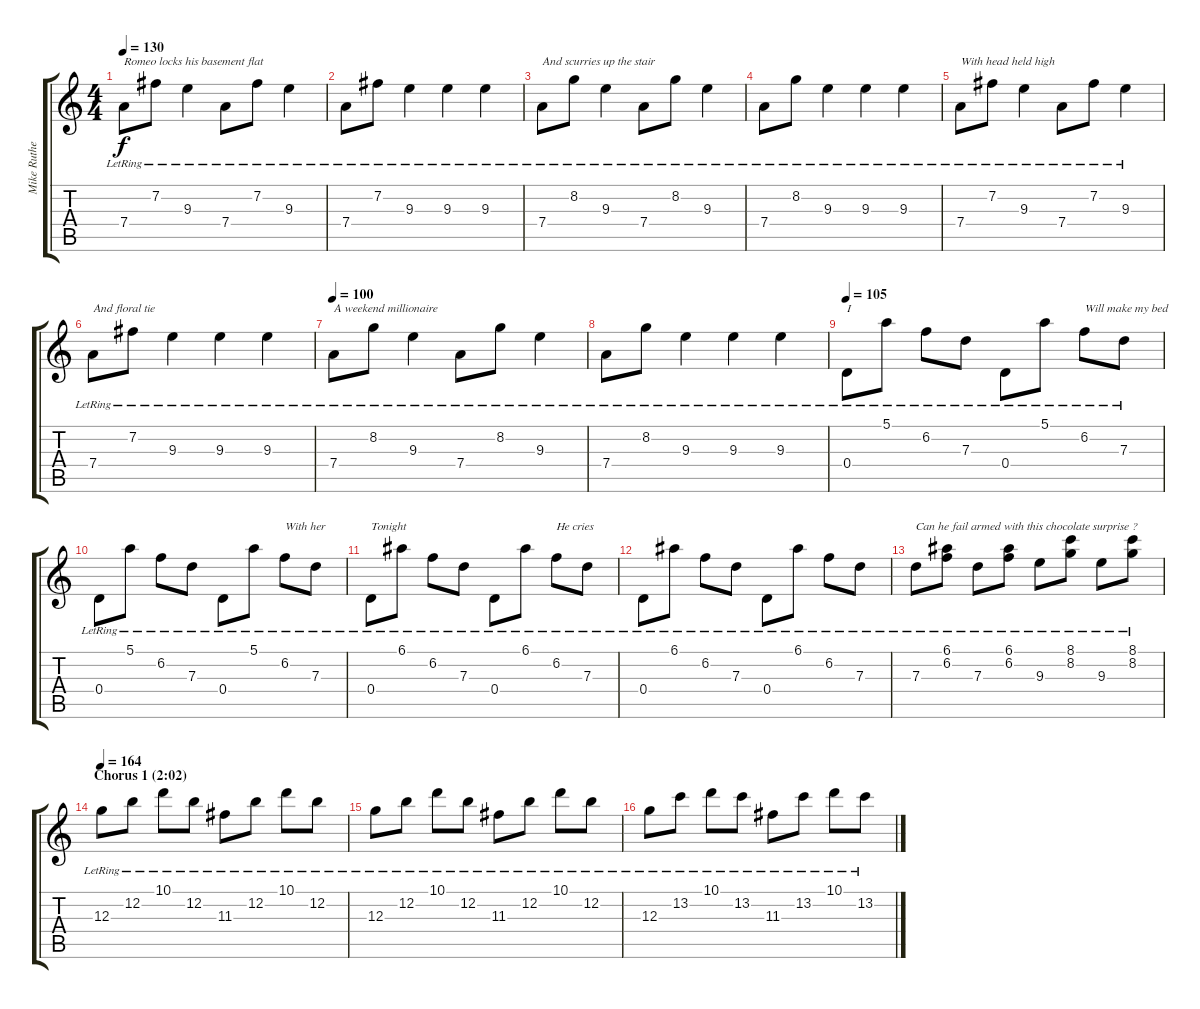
\track ("Mike Rutherford (12-string guitar 1)" "Mike Ruthe") {instrument acousticguitarnylon}
\staff {score tabs}
\tuning (E4 B3 G3 D3 A2 E2) {hide}
\ts (4 4)
\tempo 130
\clef g2
\ks c
7.4{lr}.8{txt "Romeo locks his basement flat" dy f} 7.2{lr}.8 9.3{lr}.4 7.4{lr}.8 7.2{lr}.8 9.3{lr}.4 |
7.4{lr}.8 7.2{lr}.8 9.3{lr}.4 9.3{lr}.4 9.3{lr}.4 |
7.4{lr}.8{txt "And scurries up the stair"} 8.2{lr}.8 9.3{lr}.4 7.4{lr}.8 8.2{lr}.8 9.3{lr}.4 |
7.4{lr}.8 8.2{lr}.8 9.3{lr}.4 9.3{lr}.4 9.3{lr}.4 |
7.4{lr}.8{txt "With head held high"} 7.2{lr}.8 9.3{lr}.4 7.4{lr}.8 7.2{lr}.8 9.3{lr}.4 |
7.4{lr}.8{txt "And floral tie"} 7.2{lr}.8 9.3{lr}.4 9.3{lr}.4 9.3{lr}.4 |
\tempo 100
7.4{lr}.8{txt "A weekend millionaire"} 8.2{lr}.8 9.3{lr}.4 7.4{lr}.8 8.2{lr}.8 9.3{lr}.4 |
7.4{lr}.8 8.2{lr}.8 9.3{lr}.4 9.3{lr}.4 9.3{lr}.4 |
\tempo 105
0.4{lr}.8{txt "I"} 5.1{lr}.8 6.2{lr}.8 7.3{lr}.8 0.4{lr}.8 5.1{lr}.8 6.2{lr}.8{txt "Will make my bed"} 7.3{lr}.8 |
0.4{lr}.8 5.1{lr}.8 6.2{lr}.8 7.3{lr}.8 0.4{lr}.8 5.1{lr}.8 6.2{lr}.8{txt "With her"} 7.3{lr}.8 |
0.4{lr}.8{txt "Tonight"} 6.1{lr}.8 6.2{lr}.8 7.3{lr}.8 0.4{lr}.8 6.1{lr}.8 6.2{lr}.8{txt "He cries"} 7.3{lr}.8 |
0.4{lr}.8 6.1{lr}.8 6.2{lr}.8 7.3{lr}.8 0.4{lr}.8 6.1{lr}.8 6.2{lr}.8 7.3{lr}.8 |
7.3{lr}.8{txt "Can he fail armed with this chocolate surprise ?"} (6.1{lr} 6.2{lr}).8 7.3{lr}.8 (6.1{lr} 6.2{lr}).8 9.3{lr}.8 (8.1{lr} 8.2{lr}).8 9.3{lr}.8 (8.1{lr} 8.2{lr}).8 |
\section ("" "Chorus 1 (2:02)")
\tempo 164
12.3{lr}.8{balance 8} 12.2{lr}.8 10.1{lr}.8 12.2{lr}.8 11.3{lr}.8 12.2{lr}.8 10.1{lr}.8 12.2{lr}.8 |
12.3{lr}.8 12.2{lr}.8 10.1{lr}.8 12.2{lr}.8 11.3{lr}.8 12.2{lr}.8 10.1{lr}.8 12.2{lr}.8 |
12.3{lr}.8 13.2{lr}.8 10.1{lr}.8 13.2{lr}.8 11.3{lr}.8 13.2{lr}.8 10.1{lr}.8 13.2{lr}.8
